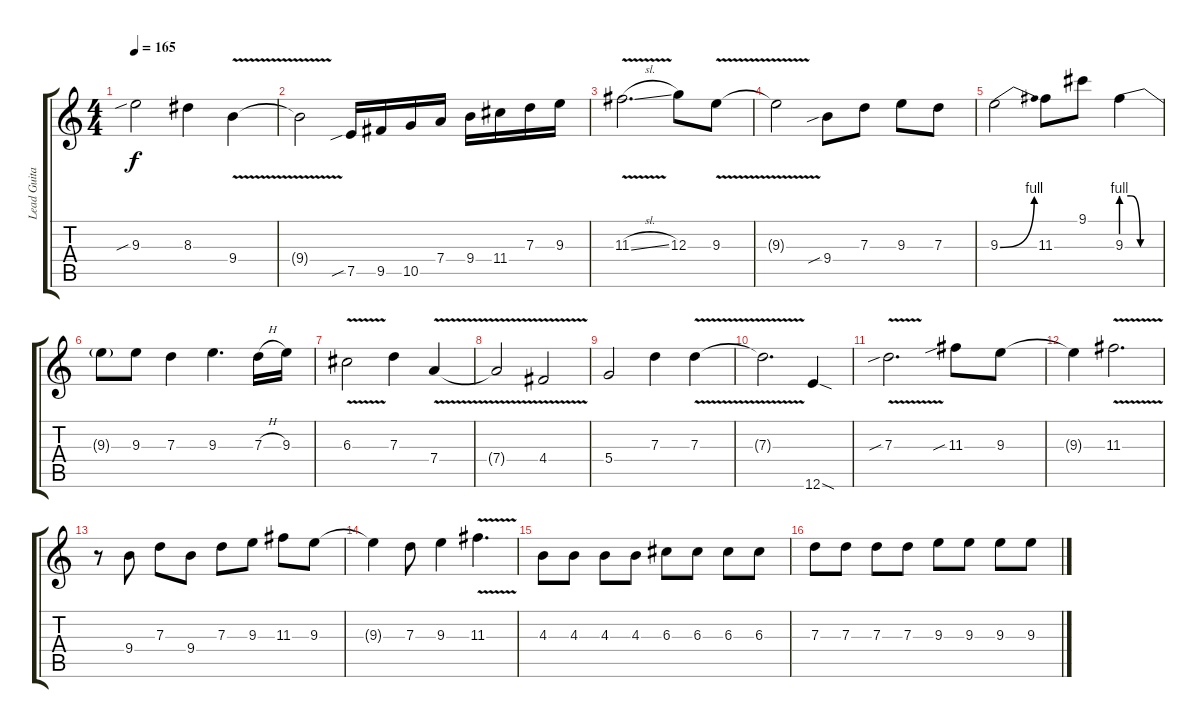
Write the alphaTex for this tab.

\track ("Lead Guitar" "Lead Guita") {instrument distortionguitar}
\staff {score tabs}
\tuning (E4 B3 G3 D3 A2 E2) {hide}
\ts (4 4)
\tempo 165
\clef g2
\ks c
9.3{sib}.2{dy f} 8.3.4 9.4{v}.4 |
9.4{t}.2 7.5{sib}.16 9.5.16 10.5.16 7.4.16 9.4.16 11.4.16 7.3.16 9.3.16 |
11.3{v sl}.2{d} 12.3.8 9.3{v}.8 |
9.3{t}.2 9.4{sib}.8 7.3.8 9.3.8 7.3.8 |
9.3{be (bend 0 0 60 4)}.2 11.3.8 9.1.8 9.3{be (custom 0 4 15 4 30 0 60 0)}.4 |
9.3{t}.8 9.3.8 7.3.4 9.3.4{d} 7.3{h}.16 9.3.16 |
6.3{v}.2 7.3.4 7.4{v}.4 |
7.4{t}.2 4.4{v}.2 |
5.4.2 7.3.4 7.3{v}.4 |
7.3{t}.2{d} 12.6{sod}.4 |
7.3{v sib}.2{d} 11.3{sib}.8 9.3.8 |
9.3{t}.4 11.3{v}.2{d} |
r.8 9.4.8 7.3.8 9.4.8 7.3.8 9.3.8 11.3.8 9.3.8 |
9.3{t}.4 7.3.8 9.3.4 11.3{v}.4{d} |
4.3.8 4.3.8 4.3.8 4.3.8 6.3.8 6.3.8 6.3.8 6.3.8 |
7.3.8 7.3.8 7.3.8 7.3.8 9.3.8 9.3.8 9.3.8 9.3.8
